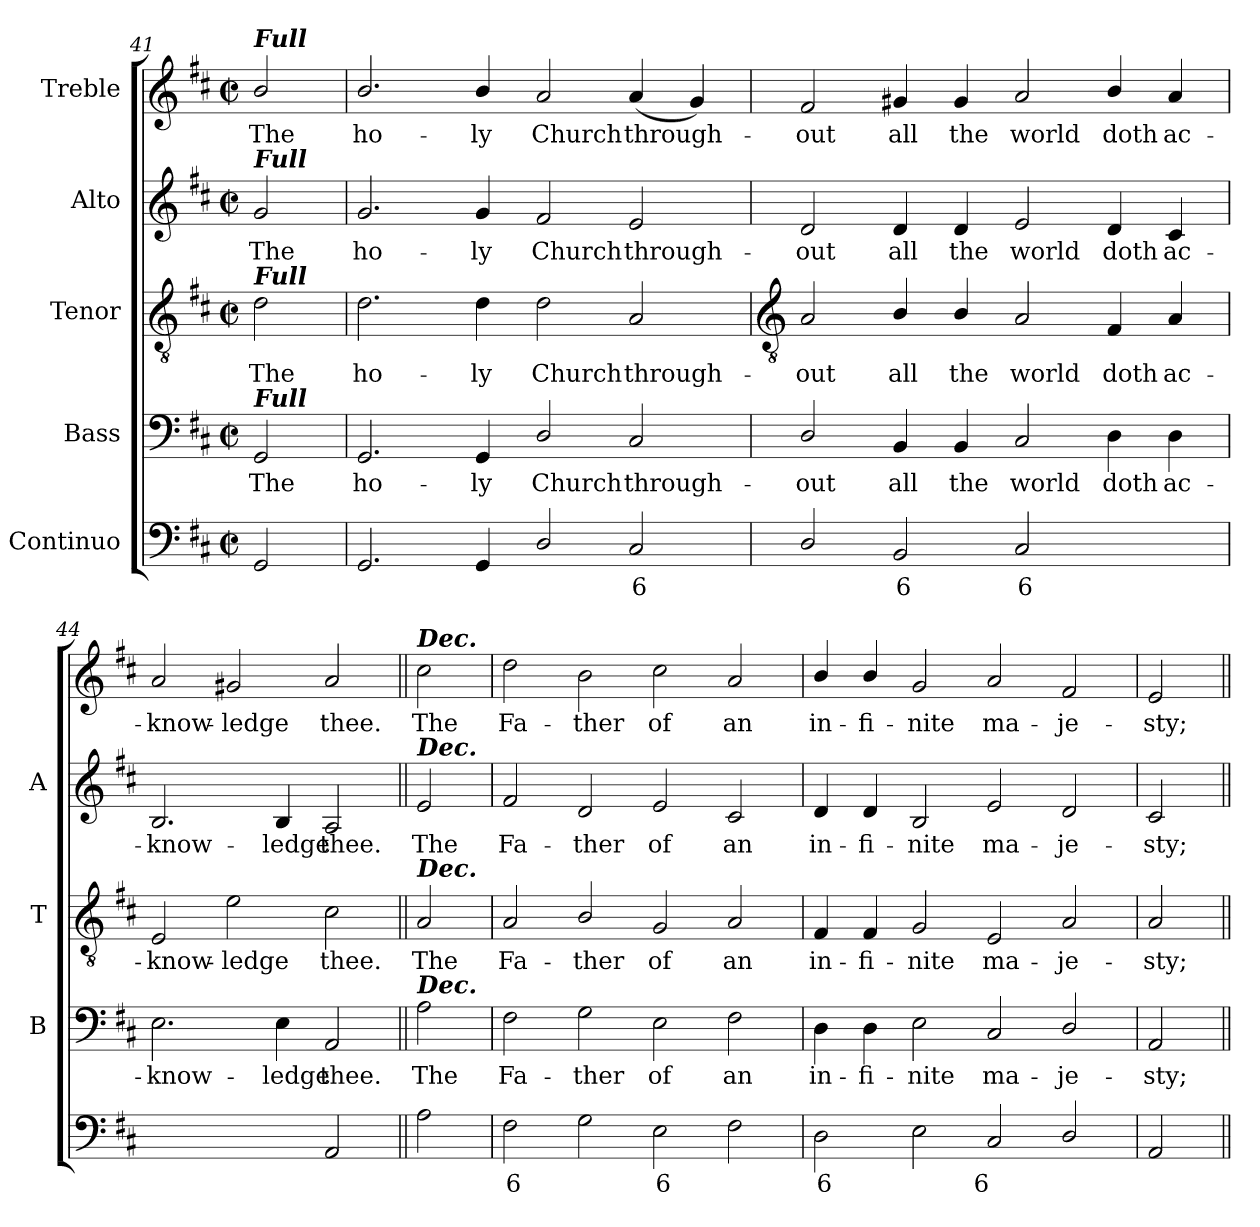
**kern	**text	**kern	**text	**kern	**text	**kern	**text	**kern	**text
*part5	*part5	*part4	*part4	*part3	*part3	*part2	*part2	*part1	*part1
*staff5	*staff5	*staff4	*staff4	*staff3	*staff3	*staff2	*staff2	*staff1	*staff1
*I"Continuo	*	*I"Bass	*	*I"Tenor	*	*I"Alto	*	*I"Treble	*
*	*	*I'B	*	*I'T	*	*I'A	*	*	*
*clefF4	*	*clefF4	*	*clefGv2	*	*clefG2	*	*clefG2	*
*k[f#c#]	*	*k[f#c#]	*	*k[f#c#]	*	*k[f#c#]	*	*k[f#c#]	*
*D:	*	*D:	*	*D:	*	*D:	*	*D:	*
*M4/2	*	*M4/2	*	*M4/2	*	*M4/2	*	*M4/2	*
*met(c|)	*	*met(c|)	*	*met(c|)	*	*met(c|)	*	*met(c|)	*
=41	=41	=41	=41	=41	=41	=41	=41	=41	=41
!	!	!	!	!	!	!	!	!LO:TX:a:Bi:t=Full	!
!	!	!	!	!	!	!LO:TX:a:Bi:t=Full	!	!	!
!	!	!	!	!LO:TX:a:Bi:t=Full	!	!	!	!	!
!	!	!LO:TX:a:Bi:t=Full	!	!	!	!	!	!	!
!	!	!	!LO:LY:b	!	!LO:LY:b	!	!LO:LY:b	!	!LO:LY:b
2GG	.	2GG	The	2d	The	2g	The	2b/	The
=42	=42	=42	=42	=42	=42	=42	=42	=42	=42
!	!	!	!LO:LY:b	!	!LO:LY:b	!	!LO:LY:b	!	!LO:LY:b
2.GG	.	2.GG	ho-	2.d	ho-	2.g	ho-	2.b/	ho-
!	!	!	!LO:LY:b	!	!LO:LY:b	!	!LO:LY:b	!	!LO:LY:b
4GG	.	4GG	-ly	4d	-ly	4g	-ly	4b/	-ly
!	!	!	!LO:LY:b	!	!LO:LY:b	!	!LO:LY:b	!	!LO:LY:b
2D/	.	2D/	Church	2d	Church	2f#	Church	2a	Church
!	!LO:LY:b	!	!LO:LY:b	!	!LO:LY:b	!	!LO:LY:b	!	!LO:LY:b
2C#	6	2C#	through-	2A	through-	2e	through-	(<4a	through-
.	.	.	.	.	.	.	.	4g)	.
!!LO:LB:g=z
=43	=43	=43	=43	=43	=43	=43	=43	=43	=43
*	*	*	*	*clefGv2	*	*	*	*	*
!	!	!	!LO:LY:b	!	!LO:LY:b	!	!LO:LY:b	!	!LO:LY:b
2D/	.	2D/	-out	2A	-out	2d	-out	2f#	out
!	!LO:LY:b	!	!LO:LY:b	!	!LO:LY:b	!	!LO:LY:b	!	!LO:LY:b
2BB	6	4BB	all	4B/	all	4d	all	4g#X	all
!	!	!	!LO:LY:b	!	!LO:LY:b	!	!LO:LY:b	!	!LO:LY:b
.	.	4BB	the	4B/	the	4d	the	4g#	the
!	!LO:LY:b	!	!LO:LY:b	!	!LO:LY:b	!	!LO:LY:b	!	!LO:LY:b
2C#	6	2C#	world	2A	world	2e	world	2a	world
!	!LO:LY:b	!	!LO:LY:b	!	!LO:LY:b	!	!LO:LY:b	!	!LO:LY:b
[4Dyy	6	4D	doth	4F#	doth	4d	doth	4b/	doth
!	!LO:LY:b	!	!LO:LY:b	!	!LO:LY:b	!	!LO:LY:b	!	!LO:LY:b
4Dyy]	5	4D	ac-	4A	ac-	4c#	ac-	4a	ac-
=44	=44	=44	=44	=44	=44	=44	=44	=44	=44
!	!LO:LY:b	!	!LO:LY:b	!	!LO:LY:b	!	!LO:LY:b	!	!LO:LY:b
[2Eyy	4	2.E	-know-	2E	-know-	2.B	-know-	2a	-know-
!	!LO:LY:b	!	!	!	!LO:LY:b	!	!	!	!LO:LY:b
2Eyy]	3	.	.	2e	-ledge	.	.	2g#X	-ledge
!	!	!	!LO:LY:b	!	!	!	!LO:LY:b	!	!
.	.	4E	-ledge	.	.	4B	-ledge	.	.
!	!	!	!LO:LY:b	!	!LO:LY:b	!	!LO:LY:b	!	!LO:LY:b
2AA	.	2AA	thee.	2c#	thee.	2A	thee.	2a	thee.
=45||	=45||	=45||	=45||	=45||	=45||	=45||	=45||	=45||	=45||
!	!	!	!	!	!	!	!	!LO:TX:a:Bi:t=Dec.	!
!	!	!	!	!	!	!LO:TX:a:Bi:t=Dec.	!	!	!
!	!	!	!	!LO:TX:a:Bi:t=Dec.	!	!	!	!	!
!	!	!LO:TX:a:Bi:t=Dec.	!	!	!	!	!	!	!
!	!	!	!LO:LY:b	!	!LO:LY:b	!	!LO:LY:b	!	!LO:LY:b
2A	.	2A	The	2A	The	2e	The	2cc#	The
=46	=46	=46	=46	=46	=46	=46	=46	=46	=46
!	!LO:LY:b	!	!LO:LY:b	!	!LO:LY:b	!	!LO:LY:b	!	!LO:LY:b
2F#	6	2F#	Fa-	2A	Fa-	2f#	Fa-	2dd	Fa-
!	!	!	!LO:LY:b	!	!LO:LY:b	!	!LO:LY:b	!	!LO:LY:b
2G	.	2G	-ther	2B/	-ther	2d	-ther	2b	-ther
!	!LO:LY:b	!	!LO:LY:b	!	!LO:LY:b	!	!LO:LY:b	!	!LO:LY:b
2E	6	2E	of	2G	of	2e	of	2cc#	of
!	!	!	!LO:LY:b	!	!LO:LY:b	!	!LO:LY:b	!	!LO:LY:b
2F#	.	2F#	an	2A	an	2c#	an	2a	an
=47	=47	=47	=47	=47	=47	=47	=47	=47	=47
!	!LO:LY:b	!	!LO:LY:b	!	!LO:LY:b	!	!LO:LY:b	!	!LO:LY:b
2D	6	4D	in-	4F#	in-	4d	in-	4b/	in-
!	!	!	!LO:LY:b	!	!LO:LY:b	!	!LO:LY:b	!	!LO:LY:b
.	.	4D	-fi-	4F#	-fi-	4d	-fi-	4b/	-fi-
!	!	!	!LO:LY:b	!	!LO:LY:b	!	!LO:LY:b	!	!LO:LY:b
2E	.	2E	-nite	2G	-nite	2B	-nite	2g	-nite
!	!LO:LY:b	!	!LO:LY:b	!	!LO:LY:b	!	!LO:LY:b	!	!LO:LY:b
2C#	6	2C#	ma-	2E	ma-	2e	ma-	2a	ma-
!	!	!	!LO:LY:b	!	!LO:LY:b	!	!LO:LY:b	!	!LO:LY:b
2D/	.	2D/	-je-	2A	-je-	2d	-je-	2f#	-je-
=48	=48	=48	=48	=48	=48	=48	=48	=48	=48
!	!	!	!LO:LY:b	!	!LO:LY:b	!	!LO:LY:b	!	!LO:LY:b
2AA	.	2AA	-sty;	2A	-sty;	2c#	-sty;	2e	-sty;
=||	=||	=||	=||	=||	=||	=||	=||	=||	=||
*-	*-	*-	*-	*-	*-	*-	*-	*-	*-
